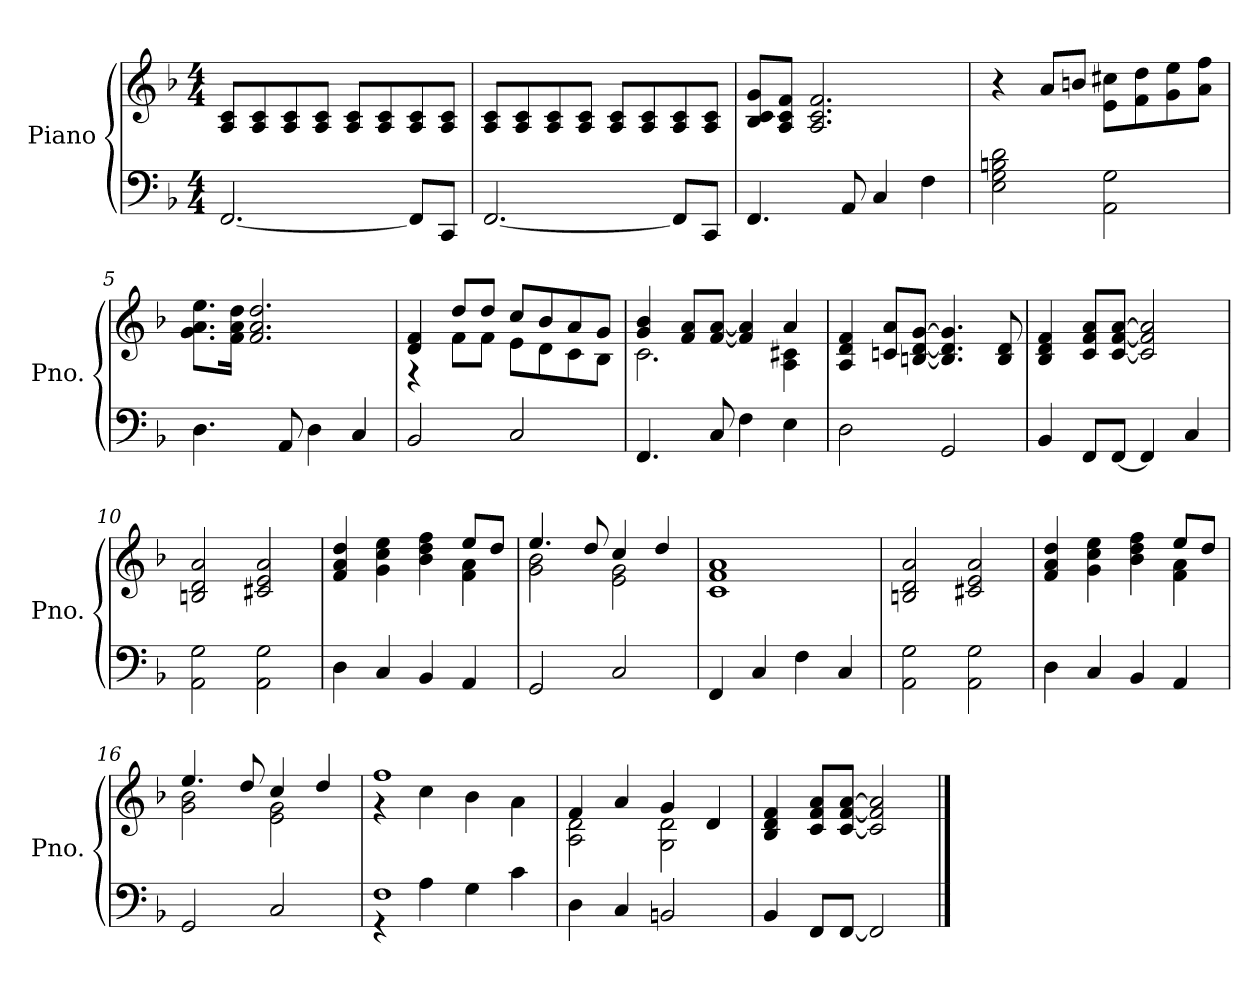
**kern	**kern
*part1	*part1
*staff2	*staff1
*I"Piano	*
*I'Pno.	*
*clefF4	*clefG2
*k[b-]	*k[b-]
*M4/4	*M4/4
=1	=1
[2.FF/	8A/ 8c/L
.	8A/ 8c/
.	8A/ 8c/
.	8A/ 8c/J
.	8A/ 8c/L
.	8A/ 8c/
8FF/L]	8A/ 8c/
8CC/J	8A/ 8c/J
=2	=2
[2.FF/	8A/ 8c/L
.	8A/ 8c/
.	8A/ 8c/
.	8A/ 8c/J
.	8A/ 8c/L
.	8A/ 8c/
8FF/L]	8A/ 8c/
8CC/J	8A/ 8c/J
=3	=3
4.FF/	8B-/ 8c/ 8g/L
.	8A/ 8c/ 8f/J
.	2.A/ 2.c/ 2.f/
8AA/	.
4C/	.
4F\	.
=4	=4
2E\ 2G\ 2Bn\ 2d\	4r
.	8a/L
.	8bn/J
2AA\ 2G\	8e\ 8cc#X\L
.	8f\ 8dd\
.	8g\ 8ee\
.	8a\ 8ff\J
!!LO:LB:g=z
=5	=5
4.D\	8.g\ 8.a\ 8.ee\L
.	16f\ 16a\ 16dd\Jk
.	2.f/ 2.a/ 2.dd/
8AA/	.
4D\	.
4C/	.
=6	=6
*	*^
2BB-/	4d/ 4f/	4r
.	8f\L	8dd/L
.	8f\J	8dd/J
2C/	8e\L	8cc/L
.	8d\	8b-/
.	8c\	8a/
.	8B-\J	8g/J
=7	=7	=7
4.FF/	2.c\	4g/ 4b-/
.	.	8f/ 8a/L
8C/	.	[8f/ [8a/J
4F\	.	4f/] 4a/]
4E\	4A\ 4c#X\	4a/
*	*v	*v
=8	=8
2D\	4A/ 4d/ 4f/
.	8cn/ 8a/L
.	[8Bn/ [8d/ [8g/J
2GG/	4.B/] 4.d/] 4.g/]
.	8B/ 8d/
=9	=9
4BB-/	4B-/ 4d/ 4f/
8FF/L	8c/ 8f/ 8a/L
[8FF/J	[8c/ [8f/ [8a/J
4FF/]	2c/] 2f/] 2a/]
4C/	.
!!LO:LB:g=z
=10	=10
2AA\ 2G\	2Bn/ 2d/ 2a/
2AA\ 2G\	2c#X/ 2e/ 2a/
=11	=11
*	*^
4D\	4f/ 4a/ 4dd/	2.ryy
4C/	4g\ 4cc\ 4ee\	.
4BB-/	4b-\ 4dd\ 4ff\	.
4AA/	4f\ 4a\	8ee/L
.	.	8dd/J
=12	=12	=12
2GG/	2g\ 2b-\	4.ee/
.	.	8dd/
2C/	2e\ 2g\	4cc/
.	.	4dd/
*	*v	*v
=13	=13
4FF/	1c 1f 1a
4C/	.
4F\	.
4C/	.
=14	=14
2AA\ 2G\	2Bn/ 2d/ 2a/
2AA\ 2G\	2c#X/ 2e/ 2a/
=15	=15
*	*^
4D\	4f/ 4a/ 4dd/	2.ryy
4C/	4g\ 4cc\ 4ee\	.
4BB-/	4b-\ 4dd\ 4ff\	.
4AA/	4f\ 4a\	8ee/L
.	.	8dd/J
=16	=16	=16
2GG/	2g\ 2b-\	4.ee/
.	.	8dd/
2C/	2e\ 2g\	4cc/
.	.	4dd/
=17	=17	=17
*^	*	*
1F	4r	1ff	4r
.	4A\	.	4cc\
.	4G\	.	4b-\
.	4c\	.	4a\
*v	*v	*	*
!!LO:LB:g=z	!!
=18	=18	=18
4D\	4f/	2A\ 2d\
4C/	4a/	.
2BBn/	4g/	2G\ 2d\
.	4d/	.
*	*v	*v
=19	=19
4BB-/	4B-/ 4d/ 4f/
8FF/L	8c/ 8f/ 8a/L
[8FF/J	[8c/ [8f/ [8a/J
2FF/]	2c/] 2f/] 2a/]
==	==
*-	*-
